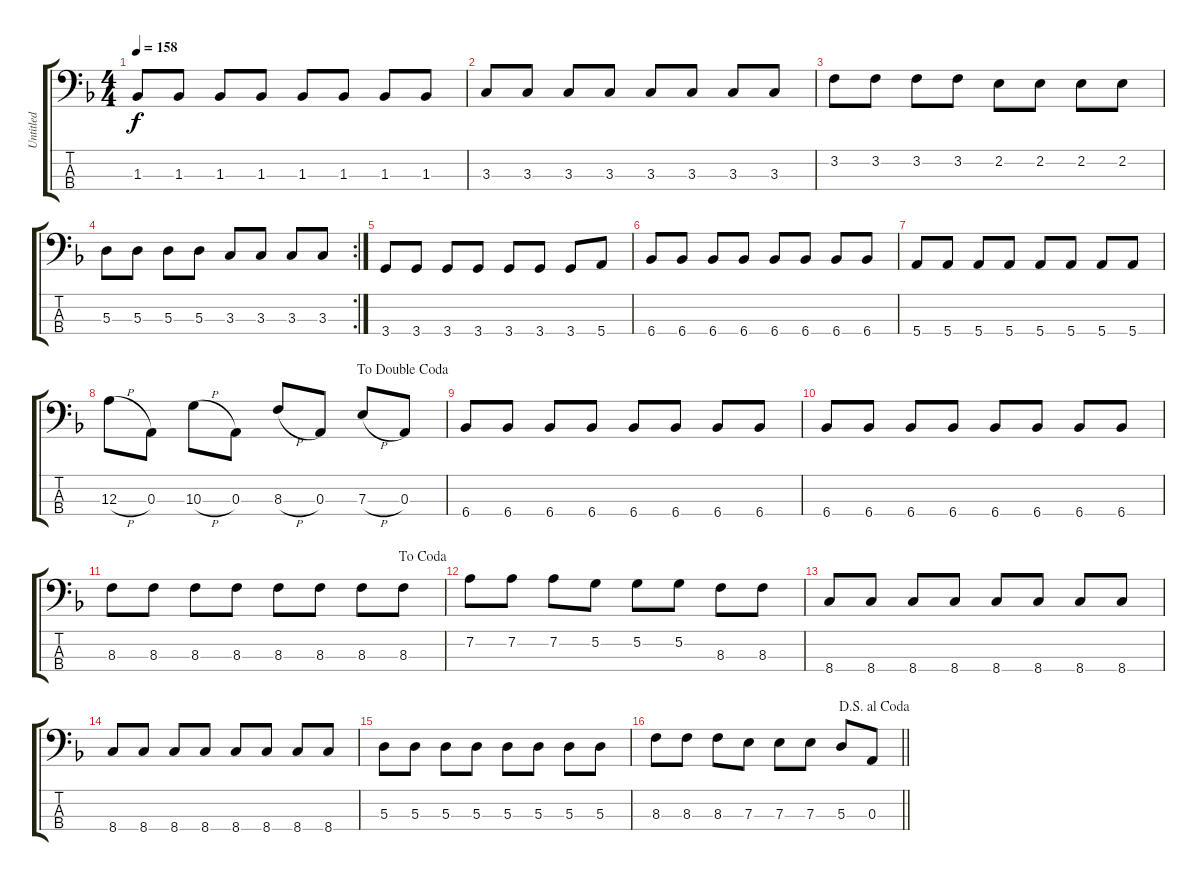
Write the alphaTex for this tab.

\track ("Untitled" "Untitled") {instrument electricbassfinger}
\staff {score tabs}
\tuning (G2 D2 A1 E1) {hide}
\ts (4 4)
\tempo 158
\clef f4
\ks f
1.3.8{dy f} 1.3.8 1.3.8 1.3.8 1.3.8 1.3.8 1.3.8 1.3.8 |
3.3.8 3.3.8 3.3.8 3.3.8 3.3.8 3.3.8 3.3.8 3.3.8 |
3.2.8 3.2.8 3.2.8 3.2.8 2.2.8 2.2.8 2.2.8 2.2.8 |
\rc 2
5.3.8 5.3.8 5.3.8 5.3.8 3.3.8 3.3.8 3.3.8 3.3.8 |
3.4.8 3.4.8 3.4.8 3.4.8 3.4.8 3.4.8 3.4.8 5.4.8 |
6.4.8 6.4.8 6.4.8 6.4.8 6.4.8 6.4.8 6.4.8 6.4.8 |
5.4.8 5.4.8 5.4.8 5.4.8 5.4.8 5.4.8 5.4.8 5.4.8 |
\jump dadoublecoda
12.3{h}.8 0.3.8 10.3{h}.8 0.3.8 8.3{h}.8 0.3.8 7.3{h}.8 0.3.8 |
6.4.8 6.4.8 6.4.8 6.4.8 6.4.8 6.4.8 6.4.8 6.4.8 |
6.4.8 6.4.8 6.4.8 6.4.8 6.4.8 6.4.8 6.4.8 6.4.8 |
\jump dacoda
8.3.8 8.3.8 8.3.8 8.3.8 8.3.8 8.3.8 8.3.8 8.3.8 |
7.2.8 7.2.8 7.2.8 5.2.8 5.2.8 5.2.8 8.3.8 8.3.8 |
8.4.8 8.4.8 8.4.8 8.4.8 8.4.8 8.4.8 8.4.8 8.4.8 |
8.4.8 8.4.8 8.4.8 8.4.8 8.4.8 8.4.8 8.4.8 8.4.8 |
5.3.8 5.3.8 5.3.8 5.3.8 5.3.8 5.3.8 5.3.8 5.3.8 |
\jump dalsegnoalcoda
\barLineRight lightlight
8.3.8 8.3.8 8.3.8 7.3.8 7.3.8 7.3.8 5.3.8 0.3.8
